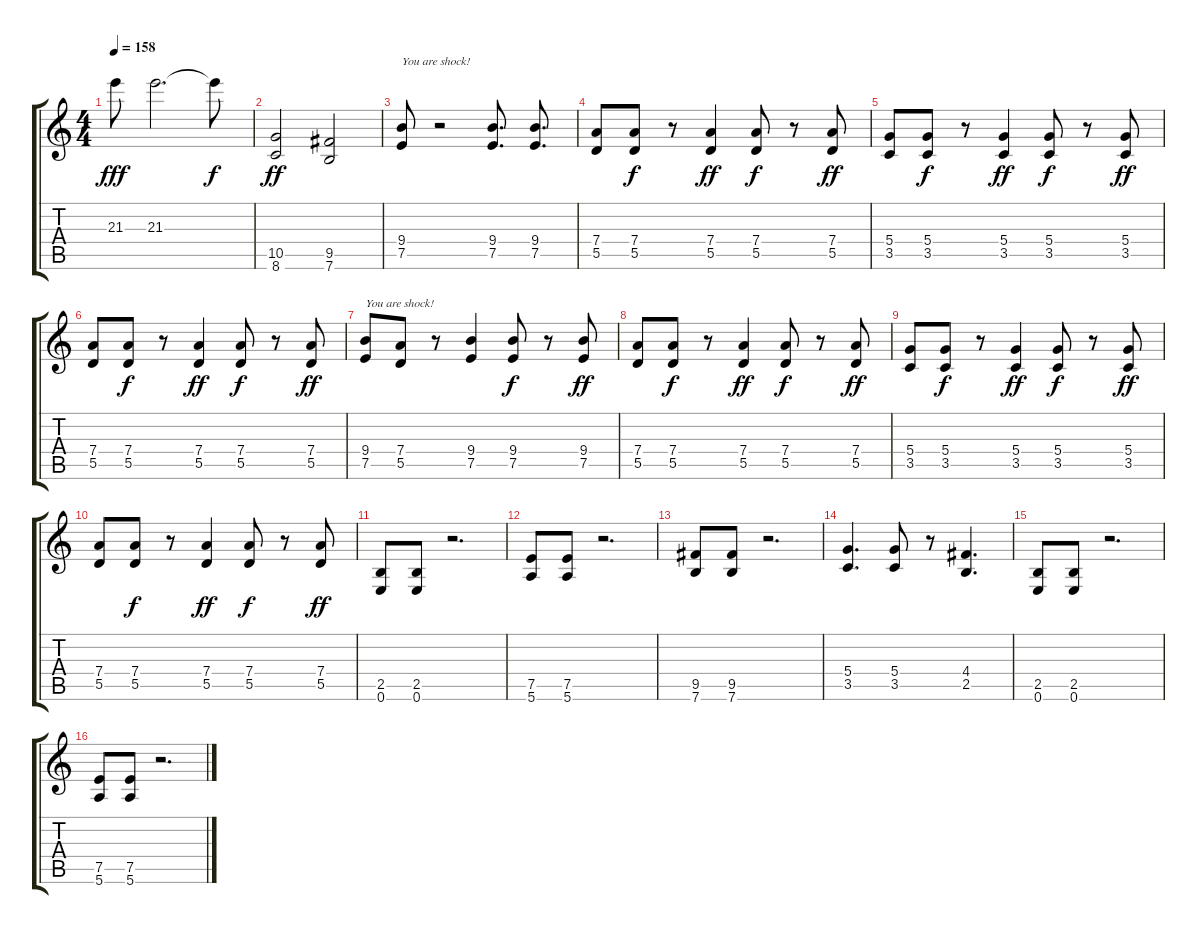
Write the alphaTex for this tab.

\track "" {instrument overdrivenguitar}
\staff {score tabs}
\tuning (E4 B3 G3 D3 A2 E2) {hide}
\ts (4 4)
\tempo 158
\clef g2
\ks c
21.3.8{dy fff} 21.3.2{d} 21.3{t}.8{dy f} |
(10.5 8.6).2{dy ff} (9.5 7.6).2 |
(9.4 7.5).8{txt "You are shock!"} r.2 (9.4 7.5).8{d} (9.4 7.5).8{d} |
(7.4 5.5).8 (7.4 5.5).8{txt "" dy f} r.8 (7.4 5.5).4{dy ff} (7.4 5.5).8{dy f} r.8 (7.4 5.5).8{dy ff} |
(5.4 3.5).8 (5.4 3.5).8{dy f} r.8 (5.4 3.5).4{dy ff} (5.4 3.5).8{dy f} r.8 (5.4 3.5).8{dy ff} |
(7.4 5.5).8 (7.4 5.5).8{dy f} r.8 (7.4 5.5).4{dy ff} (7.4 5.5).8{dy f} r.8 (7.4 5.5).8{dy ff} |
(9.4 7.5).8{txt "You are shock!"} (7.4 5.5).8 r.8 (9.4 7.5).4 (9.4 7.5).8{dy f} r.8 (9.4 7.5).8{dy ff} |
(7.4 5.5).8 (7.4 5.5).8{txt "" dy f} r.8 (7.4 5.5).4{dy ff} (7.4 5.5).8{dy f} r.8 (7.4 5.5).8{dy ff} |
(5.4 3.5).8 (5.4 3.5).8{dy f} r.8 (5.4 3.5).4{dy ff} (5.4 3.5).8{dy f} r.8 (5.4 3.5).8{dy ff} |
(7.4 5.5).8 (7.4 5.5).8{dy f} r.8 (7.4 5.5).4{dy ff} (7.4 5.5).8{dy f} r.8 (7.4 5.5).8{txt "" dy ff} |
(2.5 0.6).8 (2.5 0.6).8 r.2{d} |
(7.5 5.6).8 (7.5 5.6).8 r.2{d} |
(9.5 7.6).8 (9.5 7.6).8 r.2{d txt ""} |
(5.4 3.5).4{d} (5.4 3.5).8 r.8 (4.4 2.5).4{d} |
(2.5 0.6).8{txt ""} (2.5 0.6).8 r.2{d} |
(7.5 5.6).8 (7.5 5.6).8 r.2{d}
